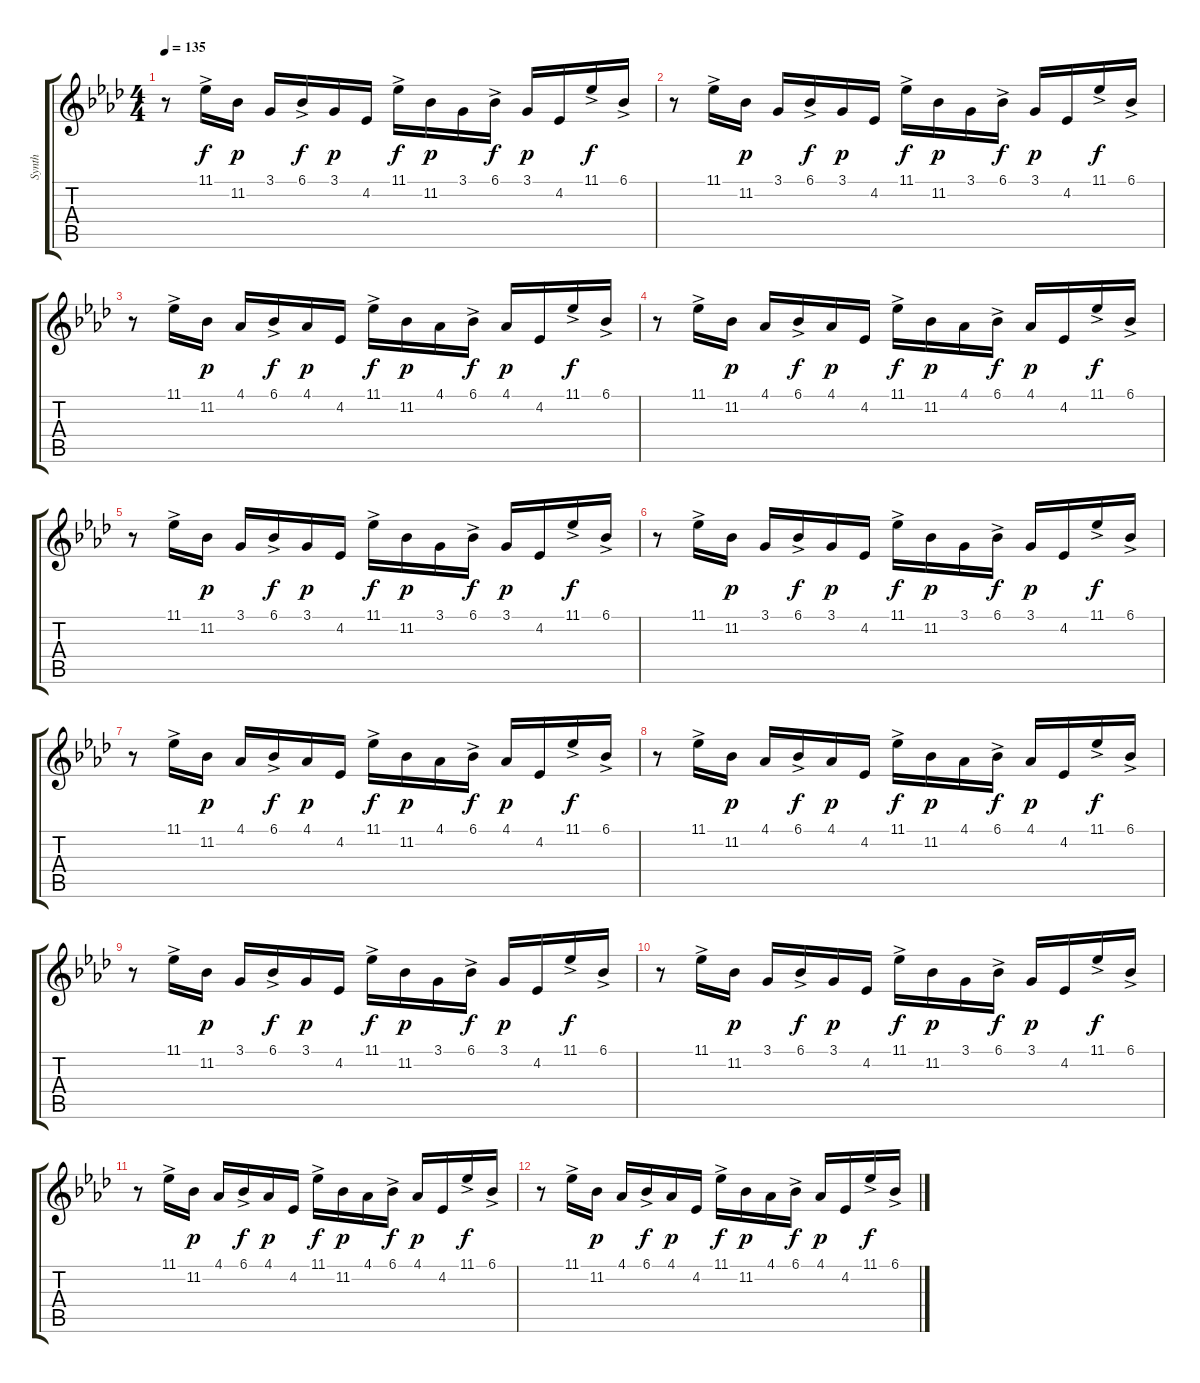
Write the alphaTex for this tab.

\track ("Synth" "Synth") {instrument lead2sawtooth}
\staff {score tabs}
\tuning (E4 B3 G3 D3 A2 E2) {hide}
\ts (4 4)
\tempo 135
\clef g2
\ks ab
r.8{dy f} 11.1{ac}.16 11.2.16{dy p} 3.1.16 6.1{ac}.16{dy f} 3.1.16{dy p} 4.2.16 11.1{ac}.16{dy f} 11.2.16{dy p} 3.1.16 6.1{ac}.16{dy f} 3.1.16{dy p} 4.2.16 11.1{ac}.16{dy f} 6.1{ac}.16 |
r.8 11.1{ac}.16 11.2.16{dy p} 3.1.16 6.1{ac}.16{dy f} 3.1.16{dy p} 4.2.16 11.1{ac}.16{dy f} 11.2.16{dy p} 3.1.16 6.1{ac}.16{dy f} 3.1.16{dy p} 4.2.16 11.1{ac}.16{dy f} 6.1{ac}.16 |
r.8 11.1{ac}.16 11.2.16{dy p} 4.1.16 6.1{ac}.16{dy f} 4.1.16{dy p} 4.2.16 11.1{ac}.16{dy f} 11.2.16{dy p} 4.1.16 6.1{ac}.16{dy f} 4.1.16{dy p} 4.2.16 11.1{ac}.16{dy f} 6.1{ac}.16 |
r.8 11.1{ac}.16 11.2.16{dy p} 4.1.16 6.1{ac}.16{dy f} 4.1.16{dy p} 4.2.16 11.1{ac}.16{dy f} 11.2.16{dy p} 4.1.16 6.1{ac}.16{dy f} 4.1.16{dy p} 4.2.16 11.1{ac}.16{dy f} 6.1{ac}.16 |
r.8 11.1{ac}.16 11.2.16{dy p} 3.1.16 6.1{ac}.16{dy f} 3.1.16{dy p} 4.2.16 11.1{ac}.16{dy f} 11.2.16{dy p} 3.1.16 6.1{ac}.16{dy f} 3.1.16{dy p} 4.2.16 11.1{ac}.16{dy f} 6.1{ac}.16 |
r.8 11.1{ac}.16 11.2.16{dy p} 3.1.16 6.1{ac}.16{dy f} 3.1.16{dy p} 4.2.16 11.1{ac}.16{dy f} 11.2.16{dy p} 3.1.16 6.1{ac}.16{dy f} 3.1.16{dy p} 4.2.16 11.1{ac}.16{dy f} 6.1{ac}.16 |
r.8 11.1{ac}.16 11.2.16{dy p} 4.1.16 6.1{ac}.16{dy f} 4.1.16{dy p} 4.2.16 11.1{ac}.16{dy f} 11.2.16{dy p} 4.1.16 6.1{ac}.16{dy f} 4.1.16{dy p} 4.2.16 11.1{ac}.16{dy f} 6.1{ac}.16 |
r.8 11.1{ac}.16 11.2.16{dy p} 4.1.16 6.1{ac}.16{dy f} 4.1.16{dy p} 4.2.16 11.1{ac}.16{dy f} 11.2.16{dy p} 4.1.16 6.1{ac}.16{dy f} 4.1.16{dy p} 4.2.16 11.1{ac}.16{dy f} 6.1{ac}.16 |
r.8 11.1{ac}.16 11.2.16{dy p} 3.1.16 6.1{ac}.16{dy f} 3.1.16{dy p} 4.2.16 11.1{ac}.16{dy f} 11.2.16{dy p} 3.1.16 6.1{ac}.16{dy f} 3.1.16{dy p} 4.2.16 11.1{ac}.16{dy f} 6.1{ac}.16 |
r.8 11.1{ac}.16 11.2.16{dy p} 3.1.16 6.1{ac}.16{dy f} 3.1.16{dy p} 4.2.16 11.1{ac}.16{dy f} 11.2.16{dy p} 3.1.16 6.1{ac}.16{dy f} 3.1.16{dy p} 4.2.16 11.1{ac}.16{dy f} 6.1{ac}.16 |
r.8 11.1{ac}.16 11.2.16{dy p} 4.1.16 6.1{ac}.16{dy f} 4.1.16{dy p} 4.2.16 11.1{ac}.16{dy f} 11.2.16{dy p} 4.1.16 6.1{ac}.16{dy f} 4.1.16{dy p} 4.2.16 11.1{ac}.16{dy f} 6.1{ac}.16 |
r.8 11.1{ac}.16 11.2.16{dy p} 4.1.16 6.1{ac}.16{dy f} 4.1.16{dy p} 4.2.16 11.1{ac}.16{dy f} 11.2.16{dy p} 4.1.16 6.1{ac}.16{dy f} 4.1.16{dy p} 4.2.16 11.1{ac}.16{dy f} 6.1{ac}.16
